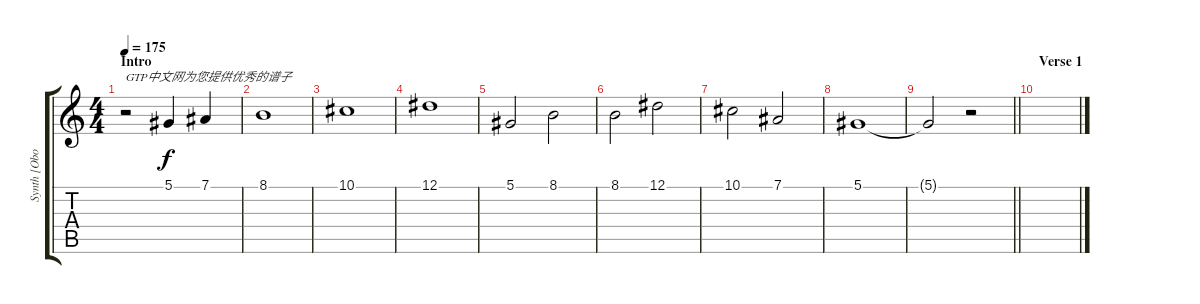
\track ("Synth [Oboe]" "Synth [Obo") {instrument oboe}
\staff {score tabs}
\tuning (Eb4 Bb3 Gb3 Db3 Ab2 Eb2) {hide}
\ts (4 4)
\section ("" "Intro")
\tempo 175
\clef g2
\ks c
r.2{txt "GTP中文网为您提供优秀的谱子" dy f instrument oboe} 5.1.4 7.1.4 |
8.1.1 |
10.1.1 |
12.1.1 |
5.1.2 8.1.2 |
8.1.2 12.1.2 |
10.1.2 7.1.2 |
5.1.1 |
\barLineRight lightlight
5.1{t}.2 r.2 |
\section ("" "Verse 1")
